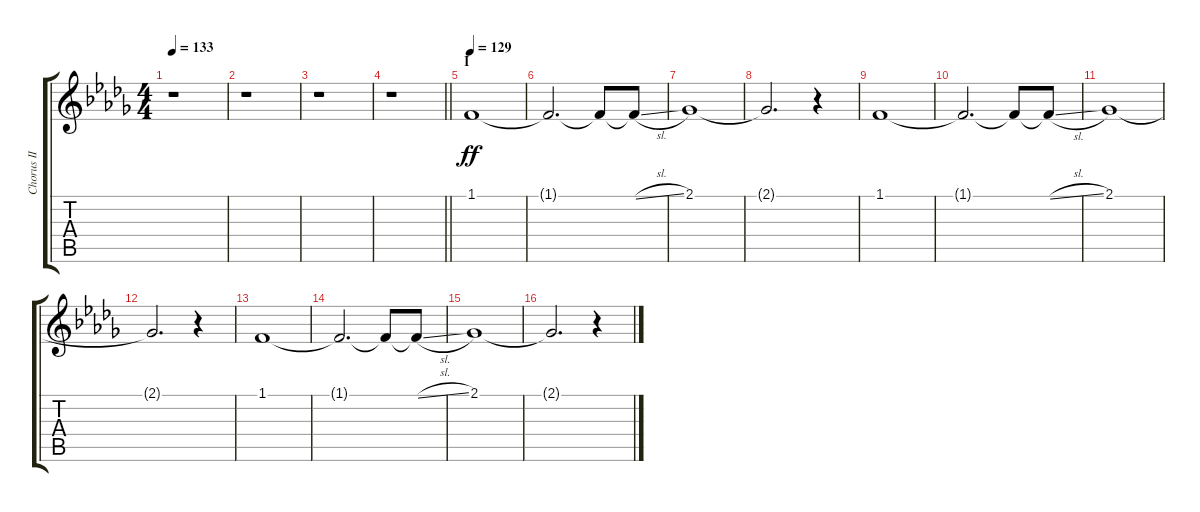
\track ("Chorus II" "Chorus II") {instrument voiceoohs}
\staff {score tabs}
\tuning (E4 B3 G3 D3 A2 E2) {hide}
\ts (4 4)
\tempo 133
\clef g2
\ks db
r.1{dy ff} |
r.1 |
r.1 |
\barLineRight lightlight
r.1 |
\section ("" "I")
\tempo 129
1.1.1 |
1.1{t}.2{d} 1.1{t}.8 1.1{sl t}.8 |
2.1.1 |
2.1{t}.2{d} r.4 |
1.1.1 |
1.1{t}.2{d} 1.1{t}.8 1.1{sl t}.8 |
2.1.1 |
2.1{t}.2{d} r.4 |
1.1.1 |
1.1{t}.2{d} 1.1{t}.8 1.1{sl t}.8 |
2.1.1 |
2.1{t}.2{d} r.4
